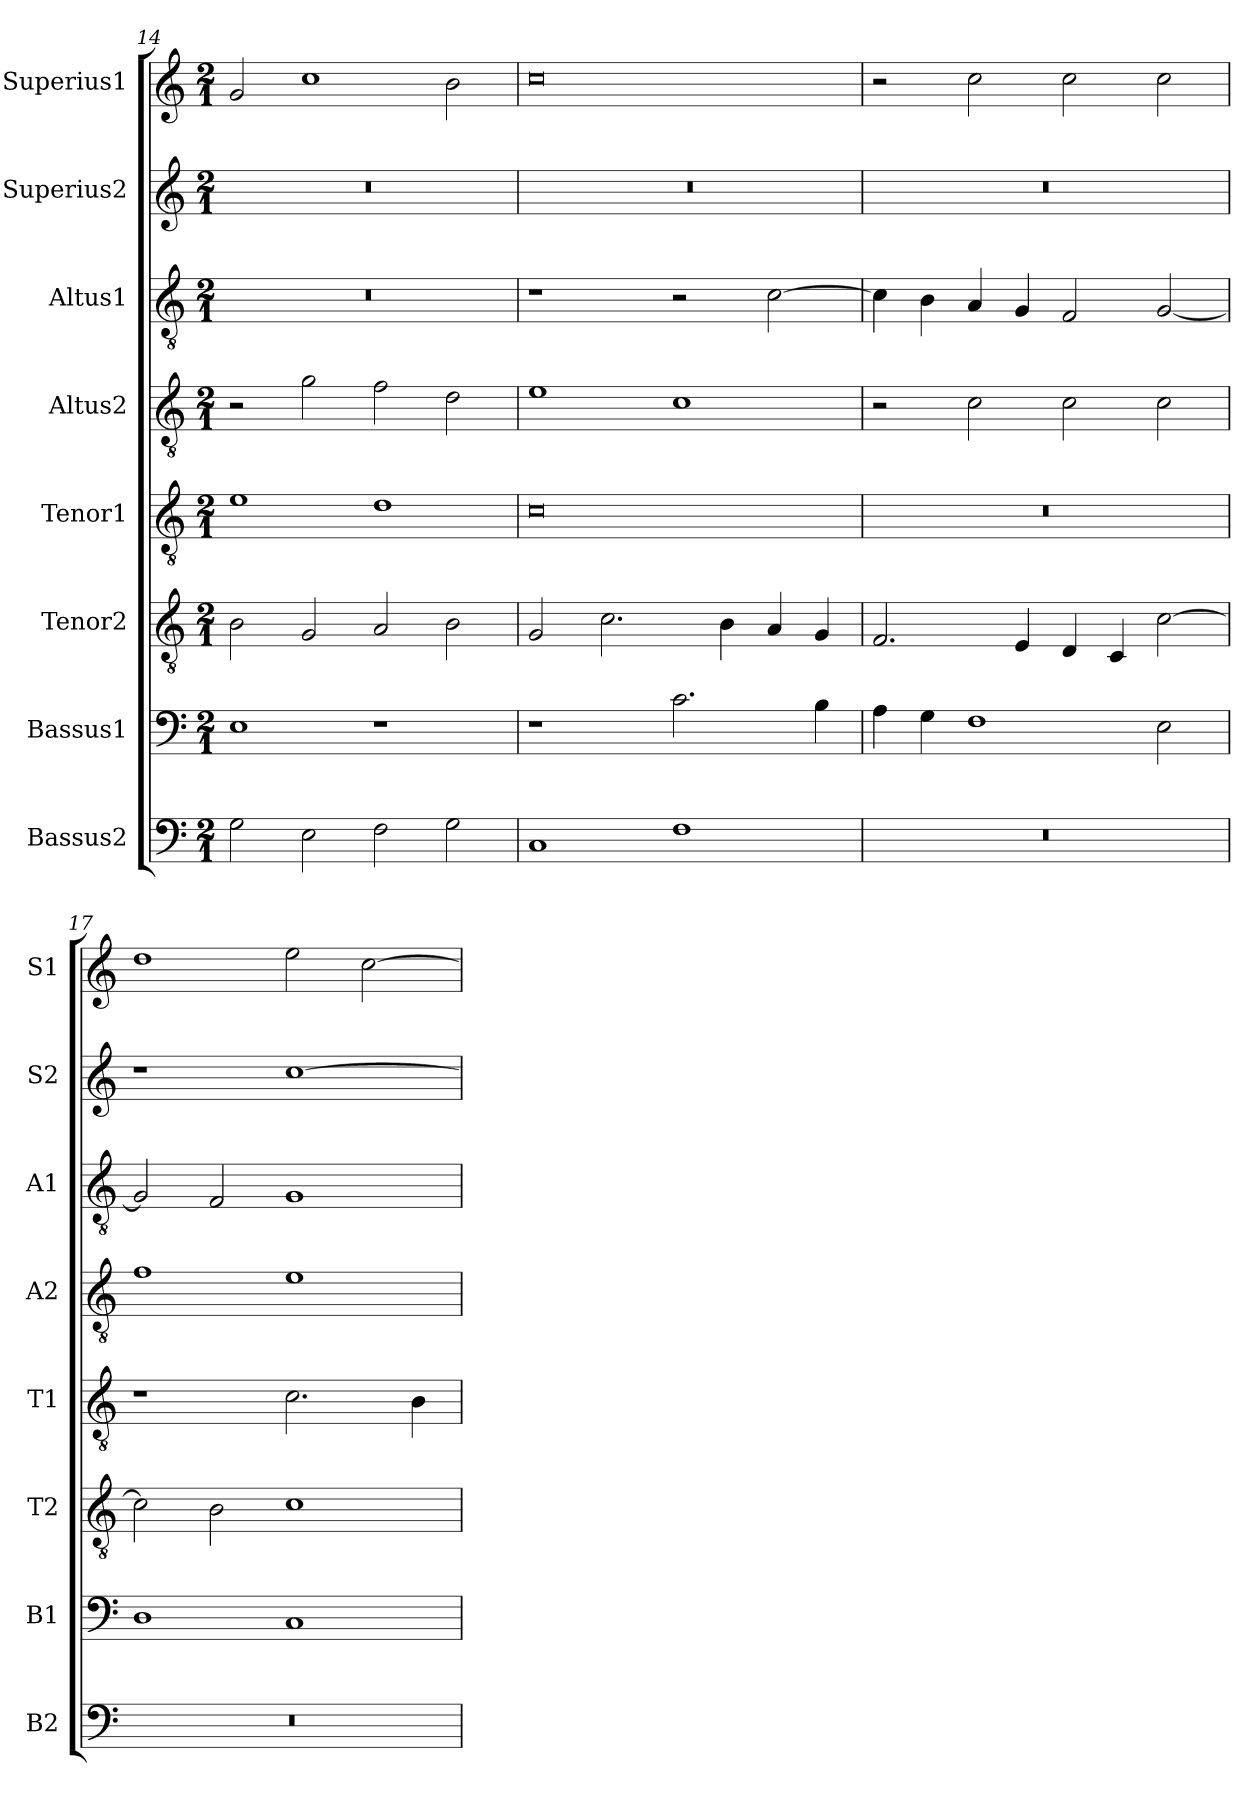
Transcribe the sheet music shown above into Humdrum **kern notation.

**kern	**kern	**kern	**kern	**kern	**kern	**kern	**kern
*part8	*part7	*part6	*part5	*part4	*part3	*part2	*part1
*staff8	*staff7	*staff6	*staff5	*staff4	*staff3	*staff2	*staff1
*I"Bassus2	*I"Bassus1	*I"Tenor2	*I"Tenor1	*I"Altus2	*I"Altus1	*I"Superius2	*I"Superius1
*I'B2	*I'B1	*I'T2	*I'T1	*I'A2	*I'A1	*I'S2	*I'S1
*clefF4	*clefF4	*clefGv2	*clefGv2	*clefGv2	*clefGv2	*clefG2	*clefG2
*k[]	*k[]	*k[]	*k[]	*k[]	*k[]	*k[]	*k[]
*M2/1	*M2/1	*M2/1	*M2/1	*M2/1	*M2/1	*M2/1	*M2/1
=14	=14	=14	=14	=14	=14	=14	=14
2G	1E	2B	1e	2r	0r	0r	2g
2E	.	2G	.	2g	.	.	1cc
2F	1r	2A	1d	2f	.	.	.
2G	.	2B	.	2d	.	.	2b
=15	=15	=15	=15	=15	=15	=15	=15
1C	1r	2G	0c	1e	1r	0r	0cc
.	.	2.c	.	.	.	.	.
1F	2.c	.	.	1c	2r	.	.
.	.	4B	.	.	.	.	.
.	.	4A	.	.	[2c	.	.
.	4B	4G	.	.	.	.	.
=16	=16	=16	=16	=16	=16	=16	=16
0r	4A	2.F	0r	2r	4c]	0r	2r
.	4G	.	.	.	4B	.	.
.	1F	.	.	2c	4A	.	2cc
.	.	4E	.	.	4G	.	.
.	.	4D	.	2c	2F	.	2cc
.	.	4C	.	.	.	.	.
.	2E	[2c	.	2c	[2G	.	2cc
=17	=17	=17	=17	=17	=17	=17	=17
0r	1D	2c]	1r	1f	2G]	1r	1dd
.	.	2B	.	.	2F	.	.
.	1C	1c	2.c	1e	1G	[1cc	2ee
.	.	.	.	.	.	.	[2cc
.	.	.	4B	.	.	.	.
=	=	=	=	=	=	=	=
*-	*-	*-	*-	*-	*-	*-	*-
